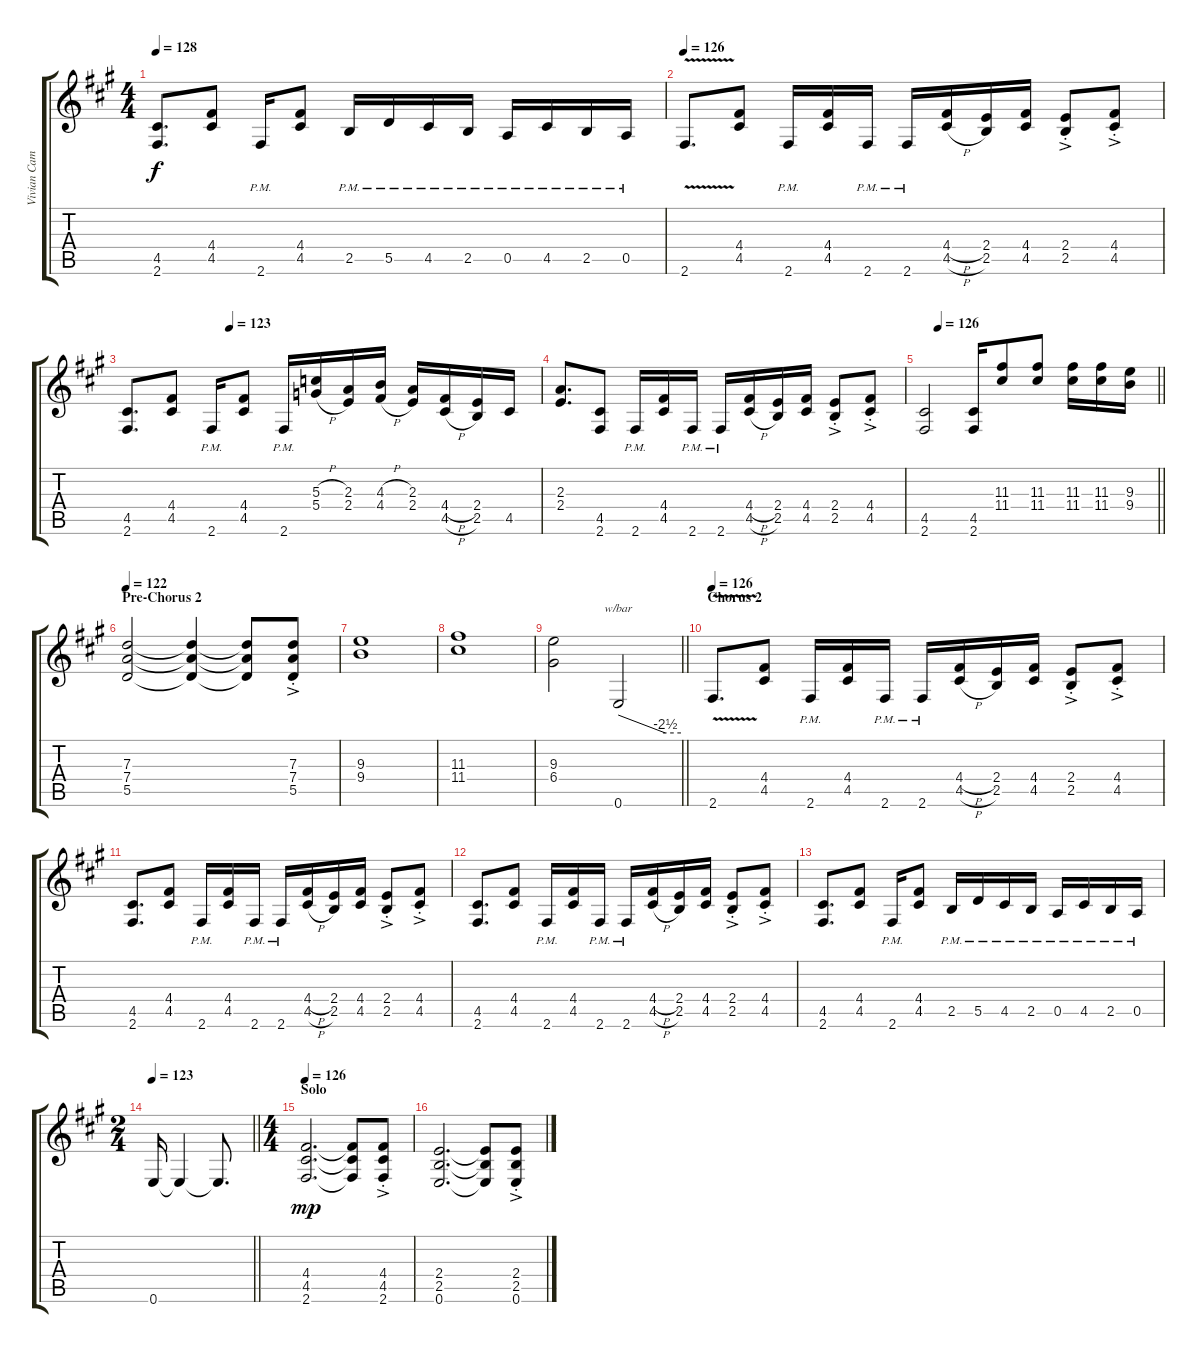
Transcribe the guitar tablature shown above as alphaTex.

\track ("Vivian Campbell L" "Vivian Cam") {instrument distortionguitar}
\staff {score tabs}
\tuning (E4 B3 G3 D3 A2 E2) {hide}
\ts (4 4)
\tempo 128
\clef g2
\ks f#minor
(4.5 2.6).8{d dy f} (4.4 4.5).8 2.6{pm}.16 (4.4 4.5).8 2.5{pm}.16 5.5{pm}.16 4.5{pm}.16 2.5{pm}.16 0.5{pm}.16 4.5{pm}.16 2.5{pm}.16 0.5{pm}.16 |
\tempo 126
2.6{v}.8{d} (4.4 4.5).8 2.6{pm}.16 (4.4 4.5).16 2.6{pm}.16 2.6{pm}.16 (4.4{h} 4.5{h}).16 (2.4 2.5).16 (4.4 4.5).16 (2.4{ac st} 2.5{ac st}).8 (4.4{ac st} 4.5{ac st}).8 |
\tempo (123 0.25)
(4.5 2.6).8{d} (4.4 4.5).8 2.6{pm}.16 (4.4 4.5).8 2.6{pm}.16 (5.3{h} 5.4{h}).16 (2.3 2.4).16 (4.3{h} 4.4{h}).16 (2.3 2.4).16 (4.4{h} 4.5{h}).16 (2.4 2.5).16 4.5.16 |
(2.3 2.4).8{d} (4.5 2.6).8 2.6{pm}.16 (4.4 4.5).16 2.6{pm}.16 2.6{pm}.16 (4.4{h} 4.5{h}).16 (2.4 2.5).16 (4.4 4.5).16 (2.4{ac st} 2.5{ac st}).8 (4.4{ac st} 4.5{ac st}).8 |
\tempo (126 0.0625)
\barLineRight lightlight
(4.5 2.6).2 (4.5 2.6).16 (11.3 11.4).8 (11.3 11.4).8 (11.3 11.4).16 (11.3 11.4).16 (9.3 9.4).16 |
\section ("" "Pre-Chorus 2")
\tempo 122
(7.3 7.4 5.5).2 (7.3{t} 7.4{t} 5.5{t}).4 (7.3{t} 7.4{t} 5.5{t}).8 (7.3{ac st} 7.4{ac st} 5.5{ac st}).8 |
(9.3 9.4).1 |
(11.3 11.4).1 |
\barLineRight lightlight
(9.3 6.4).2 0.6.2{tbe (custom default 0 0 45 -10 60 -10)} |
\section ("" "Chorus 2")
\tempo 126
2.6{v}.8{d} (4.4 4.5).8 2.6{pm}.16 (4.4 4.5).16 2.6{pm}.16 2.6{pm}.16 (4.4{h} 4.5{h}).16 (2.4 2.5).16 (4.4 4.5).16 (2.4{ac st} 2.5{ac st}).8 (4.4{ac st} 4.5{ac st}).8 |
(4.5 2.6).8{d} (4.4 4.5).8 2.6{pm}.16 (4.4 4.5).16 2.6{pm}.16 2.6{pm}.16 (4.4{h} 4.5{h}).16 (2.4 2.5).16 (4.4 4.5).16 (2.4{ac st} 2.5{ac st}).8 (4.4{ac st} 4.5{ac st}).8 |
(4.5 2.6).8{d} (4.4 4.5).8 2.6{pm}.16 (4.4 4.5).16 2.6{pm}.16 2.6{pm}.16 (4.4{h} 4.5{h}).16 (2.4 2.5).16 (4.4 4.5).16 (2.4{ac st} 2.5{ac st}).8 (4.4{ac st} 4.5{ac st}).8 |
(4.5 2.6).8{d} (4.4 4.5).8 2.6{pm}.16 (4.4 4.5).8 2.5{pm}.16 5.5{pm}.16 4.5{pm}.16 2.5{pm}.16 0.5{pm}.16 4.5{pm}.16 2.5{pm}.16 0.5{pm}.16 |
\ts (2 4)
\tempo 123
\barLineRight lightlight
0.6.16 0.6{t}.4 0.6{t}.8{d} |
\ts (4 4)
\section ("" "Solo")
\tempo 126
(4.4 4.5 2.6).2{d dy mp} (4.4{t} 4.5{t} 2.6{t}).8 (4.4{ac st} 4.5{ac st} 2.6{ac st}).8 |
(2.4 2.5 0.6).2{d} (2.4{t} 2.5{t} 0.6{t}).8 (2.4{ac st} 2.5{ac st} 0.6{ac st}).8
